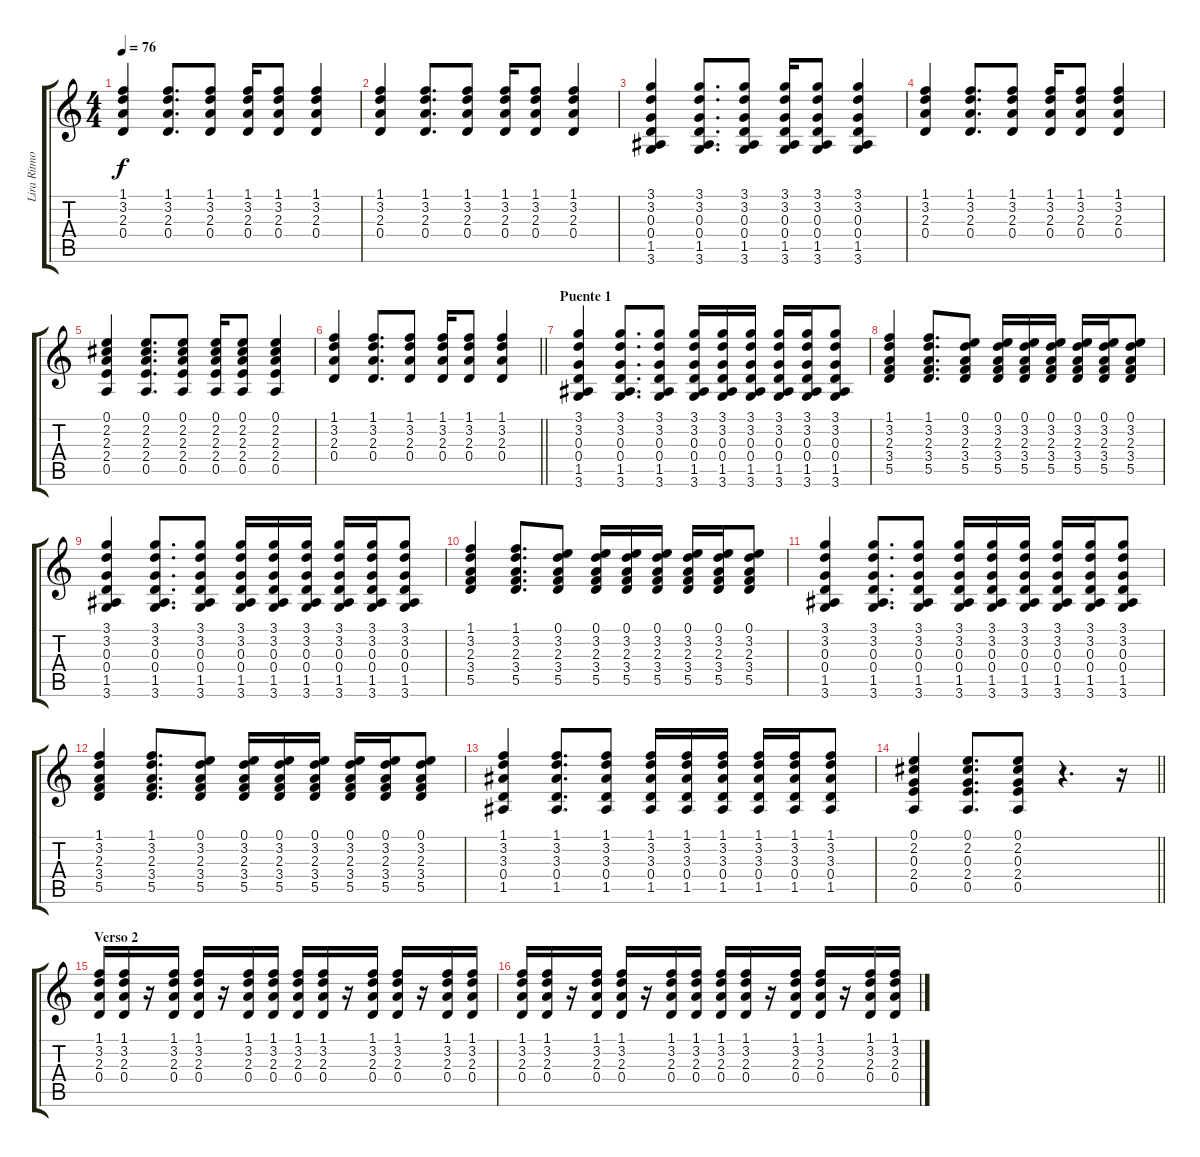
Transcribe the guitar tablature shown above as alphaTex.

\track ("Lira Ritmo" "Lira Ritmo") {instrument acousticguitarsteel}
\staff {score tabs}
\tuning (E4 B3 G3 D3 A2 E2) {hide}
\ts (4 4)
\tempo 76
\clef g2
\ks c
(1.1 3.2 2.3 0.4).4{dy f} (1.1 3.2 2.3 0.4).8{d} (1.1 3.2 2.3 0.4).8 (1.1 3.2 2.3 0.4).16 (1.1 3.2 2.3 0.4).8 (1.1 3.2 2.3 0.4).4 |
(1.1 3.2 2.3 0.4).4 (1.1 3.2 2.3 0.4).8{d} (1.1 3.2 2.3 0.4).8 (1.1 3.2 2.3 0.4).16 (1.1 3.2 2.3 0.4).8 (1.1 3.2 2.3 0.4).4 |
(3.1 3.2 0.3 0.4 1.5 3.6).4{balance 8} (3.1 3.2 0.3 0.4 1.5 3.6).8{d balance 8} (3.1 3.2 0.3 0.4 1.5 3.6).8{balance 8} (3.1 3.2 0.3 0.4 1.5 3.6).16{balance 8} (3.1 3.2 0.3 0.4 1.5 3.6).8 (3.1 3.2 0.3 0.4 1.5 3.6).4 |
(1.1 3.2 2.3 0.4).4{balance 8} (1.1 3.2 2.3 0.4).8{d} (1.1 3.2 2.3 0.4).8 (1.1 3.2 2.3 0.4).16 (1.1 3.2 2.3 0.4).8 (1.1 3.2 2.3 0.4).4 |
(0.1 2.2 2.3 2.4 0.5).4 (0.1 2.2 2.3 2.4 0.5).8{d balance 8} (0.1 2.2 2.3 2.4 0.5).8 (0.1 2.2 2.3 2.4 0.5).16 (0.1 2.2 2.3 2.4 0.5).8 (0.1 2.2 2.3 2.4 0.5).4 |
\barLineRight lightlight
(1.1 3.2 2.3 0.4).4{balance 8} (1.1 3.2 2.3 0.4).8{d} (1.1 3.2 2.3 0.4).8 (1.1 3.2 2.3 0.4).16 (1.1 3.2 2.3 0.4).8 (1.1 3.2 2.3 0.4).4 |
\section ("" "Puente 1")
(3.1 3.2 0.3 0.4 1.5 3.6).4{balance 8} (3.1 3.2 0.3 0.4 1.5 3.6).8{d balance 8} (3.1 3.2 0.3 0.4 1.5 3.6).8{balance 8} (3.1 3.2 0.3 0.4 1.5 3.6).16{balance 8} (3.1 3.2 0.3 0.4 1.5 3.6).16 (3.1 3.2 0.3 0.4 1.5 3.6).16 (3.1 3.2 0.3 0.4 1.5 3.6).16 (3.1 3.2 0.3 0.4 1.5 3.6).16 (3.1 3.2 0.3 0.4 1.5 3.6).8 |
(1.1 3.2 2.3 3.4 5.5).4 (1.1 3.2 2.3 3.4 5.5).8{d} (0.1 3.2 2.3 3.4 5.5).8 (0.1 3.2 2.3 3.4 5.5).16 (0.1 3.2 2.3 3.4 5.5).16 (0.1 3.2 2.3 3.4 5.5).16 (0.1 3.2 2.3 3.4 5.5).16 (0.1 3.2 2.3 3.4 5.5).16 (0.1 3.2 2.3 3.4 5.5).8 |
(3.1 3.2 0.3 0.4 1.5 3.6).4{balance 8} (3.1 3.2 0.3 0.4 1.5 3.6).8{d balance 8} (3.1 3.2 0.3 0.4 1.5 3.6).8{balance 8} (3.1 3.2 0.3 0.4 1.5 3.6).16{balance 8} (3.1 3.2 0.3 0.4 1.5 3.6).16 (3.1 3.2 0.3 0.4 1.5 3.6).16 (3.1 3.2 0.3 0.4 1.5 3.6).16 (3.1 3.2 0.3 0.4 1.5 3.6).16 (3.1 3.2 0.3 0.4 1.5 3.6).8 |
(1.1 3.2 2.3 3.4 5.5).4 (1.1 3.2 2.3 3.4 5.5).8{d} (0.1 3.2 2.3 3.4 5.5).8 (0.1 3.2 2.3 3.4 5.5).16 (0.1 3.2 2.3 3.4 5.5).16 (0.1 3.2 2.3 3.4 5.5).16 (0.1 3.2 2.3 3.4 5.5).16 (0.1 3.2 2.3 3.4 5.5).16 (0.1 3.2 2.3 3.4 5.5).8 |
(3.1 3.2 0.3 0.4 1.5 3.6).4{balance 8} (3.1 3.2 0.3 0.4 1.5 3.6).8{d balance 8} (3.1 3.2 0.3 0.4 1.5 3.6).8{balance 8} (3.1 3.2 0.3 0.4 1.5 3.6).16{balance 8} (3.1 3.2 0.3 0.4 1.5 3.6).16 (3.1 3.2 0.3 0.4 1.5 3.6).16 (3.1 3.2 0.3 0.4 1.5 3.6).16 (3.1 3.2 0.3 0.4 1.5 3.6).16 (3.1 3.2 0.3 0.4 1.5 3.6).8 |
(1.1 3.2 2.3 3.4 5.5).4 (1.1 3.2 2.3 3.4 5.5).8{d} (0.1 3.2 2.3 3.4 5.5).8 (0.1 3.2 2.3 3.4 5.5).16 (0.1 3.2 2.3 3.4 5.5).16 (0.1 3.2 2.3 3.4 5.5).16 (0.1 3.2 2.3 3.4 5.5).16 (0.1 3.2 2.3 3.4 5.5).16 (0.1 3.2 2.3 3.4 5.5).8 |
(1.1 3.2 3.3 0.4 1.5).4 (1.1 3.2 3.3 0.4 1.5).8{d} (1.1 3.2 3.3 0.4 1.5).8 (1.1 3.2 3.3 0.4 1.5).16 (1.1 3.2 3.3 0.4 1.5).16 (1.1 3.2 3.3 0.4 1.5).16 (1.1 3.2 3.3 0.4 1.5).16 (1.1 3.2 3.3 0.4 1.5).16 (1.1 3.2 3.3 0.4 1.5).8 |
\barLineRight lightlight
(0.1 2.2 0.3 2.4 0.5).4 (0.1 2.2 0.3 2.4 0.5).8{d} (0.1 2.2 0.3 2.4 0.5).8 r.4{d} r.16 |
\section ("" "Verso 2")
(1.1 3.2 2.3 0.4).16 (1.1 3.2 2.3 0.4).16 r.16 (1.1 3.2 2.3 0.4).16 (1.1 3.2 2.3 0.4).16 r.16 (1.1 3.2 2.3 0.4).16 (1.1 3.2 2.3 0.4).16 (1.1 3.2 2.3 0.4).16 (1.1 3.2 2.3 0.4).16 r.16 (1.1 3.2 2.3 0.4).16 (1.1 3.2 2.3 0.4).16 r.16 (1.1 3.2 2.3 0.4).16 (1.1 3.2 2.3 0.4).16 |
(1.1 3.2 2.3 0.4).16 (1.1 3.2 2.3 0.4).16 r.16 (1.1 3.2 2.3 0.4).16 (1.1 3.2 2.3 0.4).16 r.16 (1.1 3.2 2.3 0.4).16 (1.1 3.2 2.3 0.4).16 (1.1 3.2 2.3 0.4).16 (1.1 3.2 2.3 0.4).16 r.16 (1.1 3.2 2.3 0.4).16 (1.1 3.2 2.3 0.4).16 r.16 (1.1 3.2 2.3 0.4).16 (1.1 3.2 2.3 0.4).16
